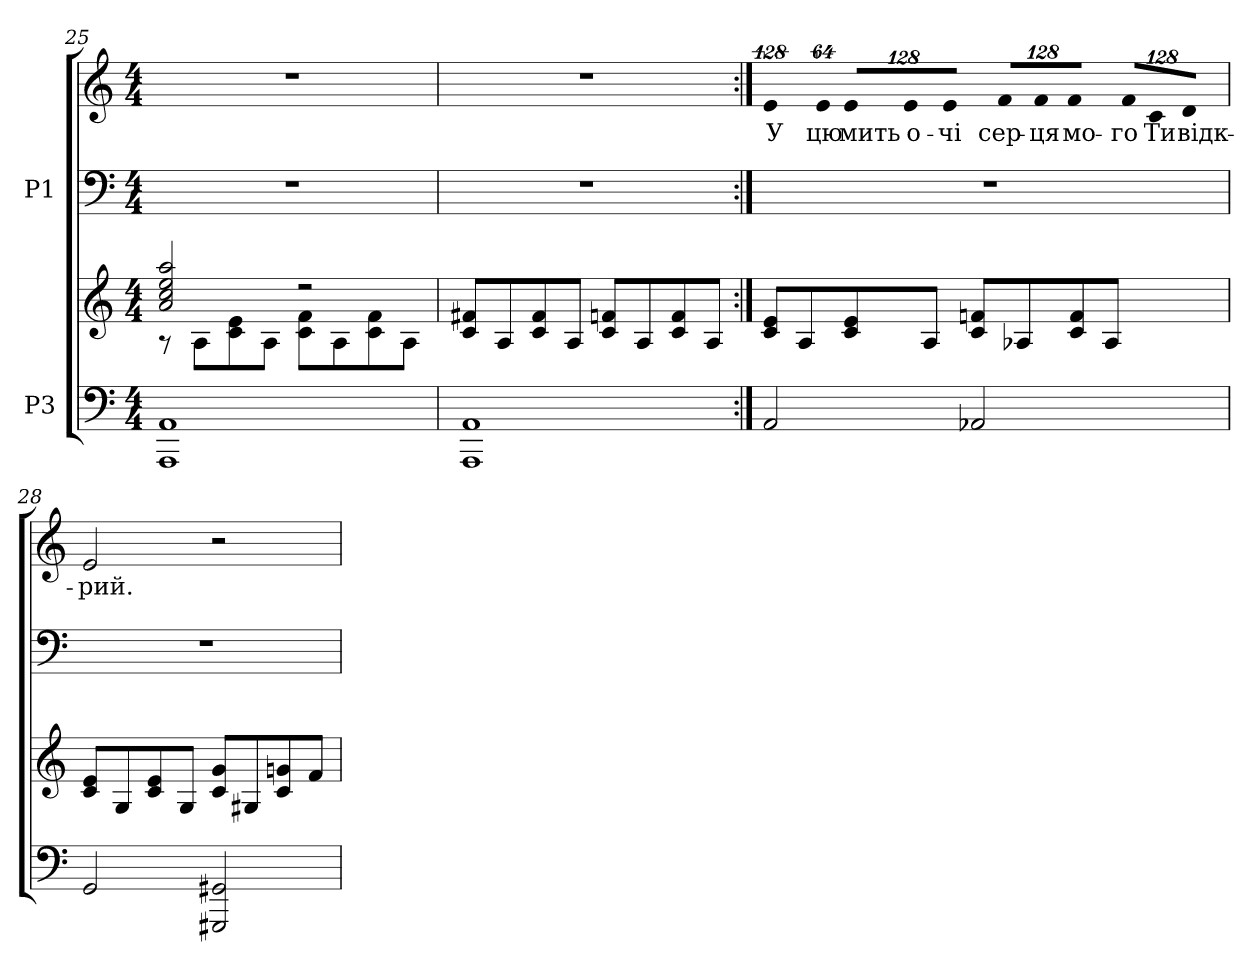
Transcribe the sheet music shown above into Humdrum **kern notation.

**kern	**kern	**kern	**kern	**text
*part2	*part2	*part1	*part1	*part1
*staff4	*staff3	*staff2	*staff1	*staff1
*I"P3	*	*I"P1	*	*
*clefF4	*clefG2	*clefF4	*clefG2	*
*k[]	*k[]	*k[]	*k[]	*
*C:	*C:	*C:	*C:	*
*M4/4	*M4/4	*M4/4	*M4/4	*
=25	=25	=25	=25	=25
*	*^	*	*	*
1AAAi 1AAi	2ai/ 2cci 2eei 2aai	8r	1r	1r	.
.	.	8Ai\L	.	.	.
.	.	8ci\ 8ei	.	.	.
.	.	8Ai\J	.	.	.
.	2r	8ci\ 8fiL	.	.	.
.	.	8Ai\	.	.	.
.	.	8ci\ 8fi	.	.	.
.	.	8Ai\J	.	.	.
*	*v	*v	*	*	*
=26	=26	=26	=26	=26
1AAAi 1AAi	8ci/ 8f#XiL	1r	1r	.
.	8Ai/	.	.	.
.	8ci/ 8f#i	.	.	.
.	8Ai/J	.	.	.
.	8ci/ 8fniL	.	.	.
.	8Ai/	.	.	.
.	8ci/ 8fi	.	.	.
.	8Ai/J	.	.	.
!!LO:PB:g=z
=27:|!	=27:|!	=27:|!	=27:|!	=27:|!
!	!	!	!LO:N:vis=4	!
!	!	!	!	!LO:LY:b:color=#000000
2AAi/	8ci/ 8eiL	1r	512%85ei/	У
.	8Ai/	.	.	.
!	!	!	!LO:N:vis=8	!
!	!	!	!	!LO:LY:b:color=#000000
.	.	.	512%43ei/	цю
*	*	*	*Xbrackettup	*
!	!	!	!LO:N:vis=8	!
!	!	!	!	!LO:LY:b:color=#000000
.	8ci/ 8ei	.	1024%85ei/L	мить
!	!	!	!LO:N:vis=8	!
!	!	!	!	!LO:LY:b:color=#000000
.	.	.	1024%85ei/	о-
.	8Ai/J	.	.	.
!	!	!	!LO:N:vis=8	!
!	!	!	!	!LO:LY:b:color=#000000
.	.	.	512%43ei/J	-чі
!	!	!	!LO:N:vis=8	!
!	!	!	!	!LO:LY:b:color=#000000
2AA-Xi/	8ci/ 8fniL	.	1024%85fi/L	сер-
!	!	!	!LO:N:vis=8	!
!	!	!	!	!LO:LY:b:color=#000000
.	.	.	1024%85fi/	-ця
.	8A-Xi/	.	.	.
!	!	!	!LO:N:vis=8	!
!	!	!	!	!LO:LY:b:color=#000000
.	.	.	512%43fi/J	мо-
!	!	!	!LO:N:vis=8	!
!	!	!	!	!LO:LY:b:color=#000000
.	8ci/ 8fi	.	1024%85fi/L	-го
!	!	!	!LO:N:vis=8	!
!	!	!	!	!LO:LY:b:color=#000000
.	.	.	1024%85ci/	Ти
.	8A-i/J	.	.	.
!	!	!	!LO:N:vis=8	!
!	!	!	!	!LO:LY:b:color=#000000
.	.	.	512%43di/J	відк-
=28	=28	=28	=28	=28
!	!	!	!	!LO:LY:b:color=#000000
2GGi/	8ci/ 8eiL	1r	2ei/	-рий.
.	8Gi/	.	.	.
.	8ci/ 8ei	.	.	.
.	8Gi/J	.	.	.
2GGG#Xi/ 2GG#Xi	8ci/ 8giL	.	2r	.
.	8G#Xi/	.	.	.
.	8ci/ 8gni	.	.	.
.	8fi/J	.	.	.
=	=	=	=	=
*-	*-	*-	*-	*-
